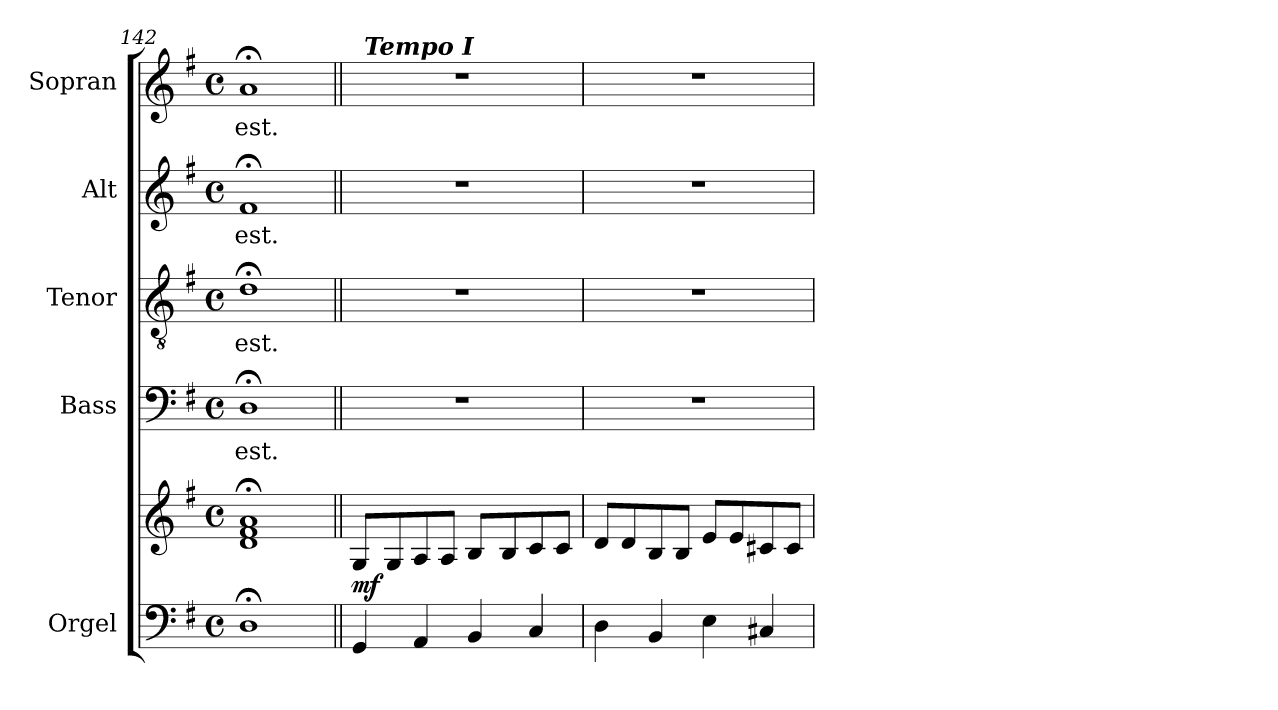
**kern	**kern	**dynam	**kern	**text	**kern	**text	**kern	**text	**kern	**text
*part5	*part5	*part5	*part4	*part4	*part3	*part3	*part2	*part2	*part1	*part1
*staff6	*staff5	*staff5/6	*staff4	*staff4	*staff3	*staff3	*staff2	*staff2	*staff1	*staff1
*I"Orgel	*	*	*I"Bass	*	*I"Tenor	*	*I"Alt	*	*I"Sopran	*
*I'Org.	*	*	*I'B.	*	*I'T.	*	*I'A.	*	*I'S.	*
*clefF4	*clefG2	*	*clefF4	*	*clefGv2	*	*clefG2	*	*clefG2	*
*k[f#]	*k[f#]	*	*k[f#]	*	*k[f#]	*	*k[f#]	*	*k[f#]	*
*G:	*G:	*	*G:	*	*G:	*	*G:	*	*G:	*
*M4/4	*M4/4	*	*M4/4	*	*M4/4	*	*M4/4	*	*M4/4	*
*met(c)	*met(c)	*	*met(c)	*	*met(c)	*	*met(c)	*	*met(c)	*
=142	=142	=142	=142	=142	=142	=142	=142	=142	=142	=142
!	!	!	!	!LO:LY:b	!	!LO:LY:b	!	!LO:LY:b	!	!LO:LY:b
1D;<	1d;< 1f#;< 1a;<	.	1D;<	est.	1d;<	est.	1f#;<	est.	1a;<	est.
=143||	=143||	=143||	=143||	=143||	=143||	=143||	=143||	=143||	=143||	=143||
!	!	!LO:DY:b	!	!	!	!	!	!	!	!
*	*	*	*	*	*	*	*	*	*^	*
4GG/	8G/L	mf	1r	.	1r	.	1r	.	1r	32ryy	.
!	!	!	!	!	!	!	!	!	!	!LO:TX:a:Bi:t=Tempo I	!
.	.	.	.	.	.	.	.	.	.	2ryy	.
.	8G/	.	.	.	.	.	.	.	.	.	.
4AA/	8A/	.	.	.	.	.	.	.	.	.	.
.	8A/J	.	.	.	.	.	.	.	.	.	.
4BB/	8B/L	.	.	.	.	.	.	.	.	.	.
.	.	.	.	.	.	.	.	.	.	4...ryy	.
.	8B/	.	.	.	.	.	.	.	.	.	.
4C/	8c/	.	.	.	.	.	.	.	.	.	.
.	8c/J	.	.	.	.	.	.	.	.	.	.
*	*	*	*	*	*	*	*	*	*v	*v	*
=144	=144	=144	=144	=144	=144	=144	=144	=144	=144	=144
4D\	8d/L	.	1r	.	1r	.	1r	.	1r	.
.	8d/	.	.	.	.	.	.	.	.	.
4BB/	8B/	.	.	.	.	.	.	.	.	.
.	8B/J	.	.	.	.	.	.	.	.	.
4E\	8e/L	.	.	.	.	.	.	.	.	.
.	8e/	.	.	.	.	.	.	.	.	.
4C#X/	8c#X/	.	.	.	.	.	.	.	.	.
.	8c#/J	.	.	.	.	.	.	.	.	.
=	=	=	=	=	=	=	=	=	=	=
*-	*-	*-	*-	*-	*-	*-	*-	*-	*-	*-
